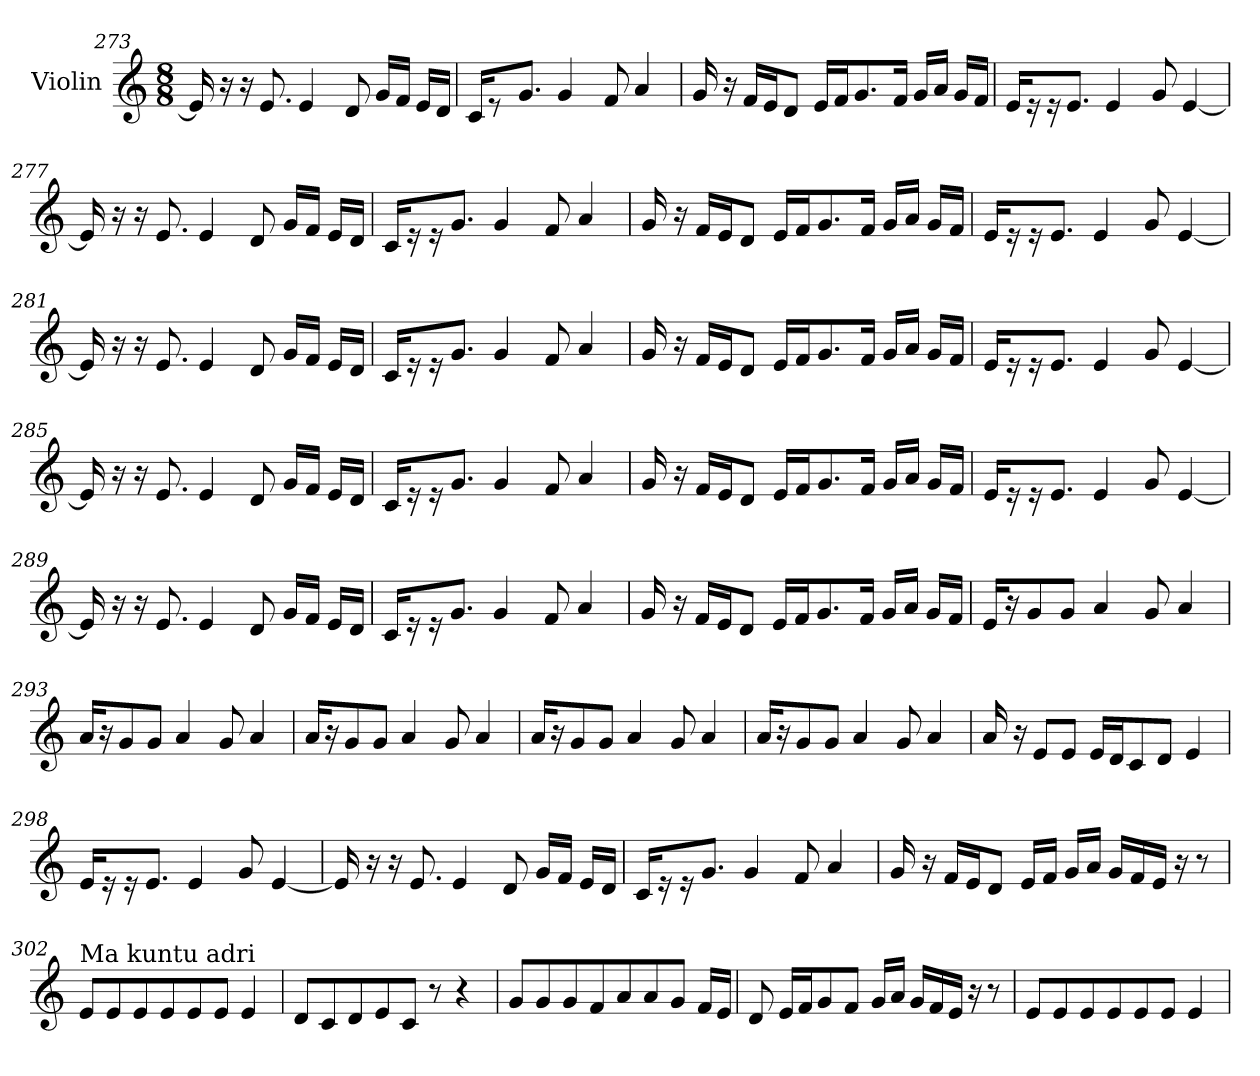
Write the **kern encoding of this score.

**kern
*part1
*staff1
*I"Violin
*clefG2
*k[]
*M8/8
=273
16e/]
16r
16r
8.e/
4e/
8d/
16g/LL
16f/JJ
16e/LL
16d/JJ
=274
16c/KL
8r
8.g/J
4g/
8f/
4a/
!!LO:LB:g=z
=275
16g/
16r
16f/LL
16e/J
8d/J
16e/LL
16f/J
8.g/
16f/Jk
16g/LL
16a/JJ
16g/LL
16f/JJ
=276
16e/KL
16r
16r
8.e/J
4e/
8g/
[4e/
=277
16e/]
16r
16r
8.e/
4e/
8d/
16g/LL
16f/JJ
16e/LL
16d/JJ
=278
16c/KL
16r
16r
8.g/J
4g/
8f/
4a/
!!LO:LB:g=z
=279
16g/
16r
16f/LL
16e/J
8d/J
16e/LL
16f/J
8.g/
16f/Jk
16g/LL
16a/JJ
16g/LL
16f/JJ
=280
16e/KL
16r
16r
8.e/J
4e/
8g/
[4e/
=281
16e/]
16r
16r
8.e/
4e/
8d/
16g/LL
16f/JJ
16e/LL
16d/JJ
=282
16c/KL
16r
16r
8.g/J
4g/
8f/
4a/
!!LO:LB:g=z
=283
16g/
16r
16f/LL
16e/J
8d/J
16e/LL
16f/J
8.g/
16f/Jk
16g/LL
16a/JJ
16g/LL
16f/JJ
=284
16e/KL
16r
16r
8.e/J
4e/
8g/
[4e/
=285
16e/]
16r
16r
8.e/
4e/
8d/
16g/LL
16f/JJ
16e/LL
16d/JJ
=286
16c/KL
16r
16r
8.g/J
4g/
8f/
4a/
!!LO:LB:g=z
=287
16g/
16r
16f/LL
16e/J
8d/J
16e/LL
16f/J
8.g/
16f/Jk
16g/LL
16a/JJ
16g/LL
16f/JJ
=288
16e/KL
16r
16r
8.e/J
4e/
8g/
[4e/
=289
16e/]
16r
16r
8.e/
4e/
8d/
16g/LL
16f/JJ
16e/LL
16d/JJ
=290
16c/KL
16r
16r
8.g/J
4g/
8f/
4a/
!!LO:LB:g=z
=291
16g/
16r
16f/LL
16e/J
8d/J
16e/LL
16f/J
8.g/
16f/Jk
16g/LL
16a/JJ
16g/LL
16f/JJ
=292
16e/KL
16r
8g/
8g/J
4a/
8g/
4a/
=293
16a/KL
16r
8g/
8g/J
4a/
8g/
4a/
=294
16a/KL
16r
8g/
8g/J
4a/
8g/
4a/
!!LO:LB:g=z
=295
16a/KL
16r
8g/
8g/J
4a/
8g/
4a/
=296
16a/KL
16r
8g/
8g/J
4a/
8g/
4a/
=297
16a/
16r
8e/L
8e/J
16e/LL
16d/J
8c/
8d/J
4e/
=298
16e/KL
16r
16r
8.e/J
4e/
8g/
[4e/
!!LO:LB:g=z
=299
16e/]
16r
16r
8.e/
4e/
8d/
16g/LL
16f/JJ
16e/LL
16d/JJ
=300
16c/KL
16r
16r
8.g/J
4g/
8f/
4a/
=301
16g/
16r
16f/LL
16e/J
8d/J
16e/LL
16f/JJ
16g/LL
16a/JJ
16g/LL
16f/
16e/JJ
16r
8r
!!LO:PB:g=z
=302
!LO:TX:a:t=Ma kuntu adri
8e/L
8e/
8e/
8e/
8e/
8e/J
4e/
=303
8d/L
8c/
8d/
8e/
8c/J
8r
4r
=304
8g/L
8g/
8g/
8f/
8a/
8a/
8g/J
16f/LL
16e/JJ
=305
8d/
16e/LL
16f/J
8g/
8f/J
16g/LL
16a/JJ
16g/LL
16f/
16e/JJ
16r
8r
!!LO:LB:g=z
=306
8e/L
8e/
8e/
8e/
8e/
8e/J
4e/
=
*-
